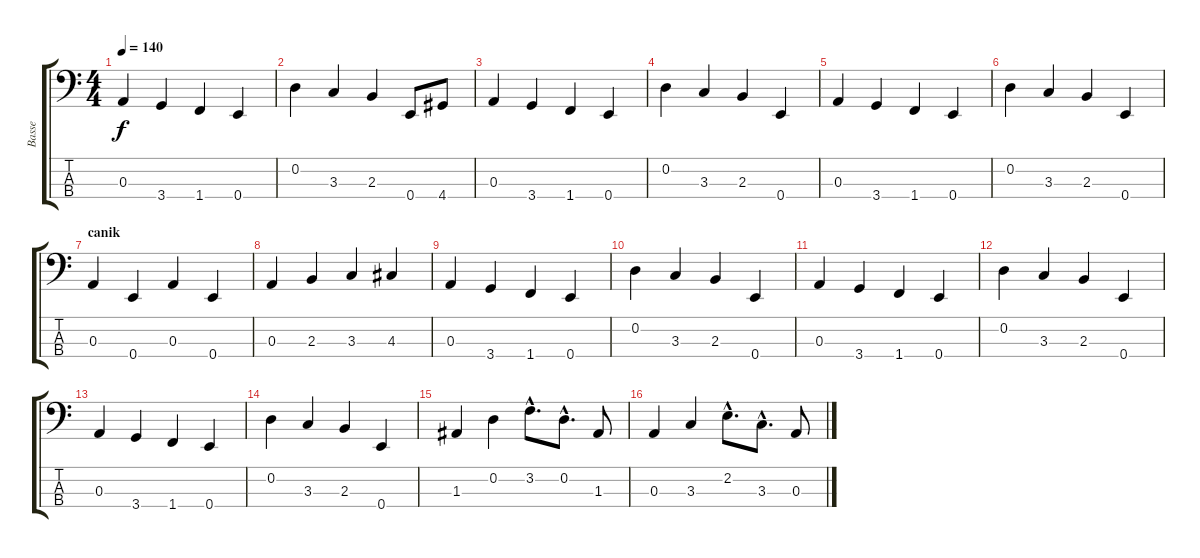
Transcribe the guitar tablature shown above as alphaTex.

\track ("Basse" "Basse") {instrument electricbassfinger}
\staff {score tabs}
\tuning (G2 D2 A1 E1) {hide}
\ts (4 4)
\tempo 140
\clef f4
\ks c
0.3.4{dy f} 3.4.4 1.4.4 0.4.4 |
0.2.4 3.3.4 2.3.4 0.4.8 4.4.8 |
0.3.4 3.4.4 1.4.4 0.4.4 |
0.2.4 3.3.4 2.3.4 0.4.4 |
0.3.4 3.4.4 1.4.4 0.4.4 |
0.2.4 3.3.4 2.3.4 0.4.4 |
\section ("" "canik")
0.3.4 0.4.4 0.3.4 0.4.4 |
0.3.4 2.3.4 3.3.4 4.3.4 |
\section ("" "")
0.3.4 3.4.4 1.4.4 0.4.4 |
0.2.4 3.3.4 2.3.4 0.4.4 |
0.3.4 3.4.4 1.4.4 0.4.4 |
0.2.4 3.3.4 2.3.4 0.4.4 |
0.3.4 3.4.4 1.4.4 0.4.4 |
0.2.4 3.3.4 2.3.4 0.4.4 |
\section ("" "")
1.3.4 0.2.4 3.2{hac}.8{d} 0.2{hac}.8{d} 1.3.8 |
0.3.4 3.3.4 2.2{hac}.8{d} 3.3{hac}.8{d} 0.3.8
